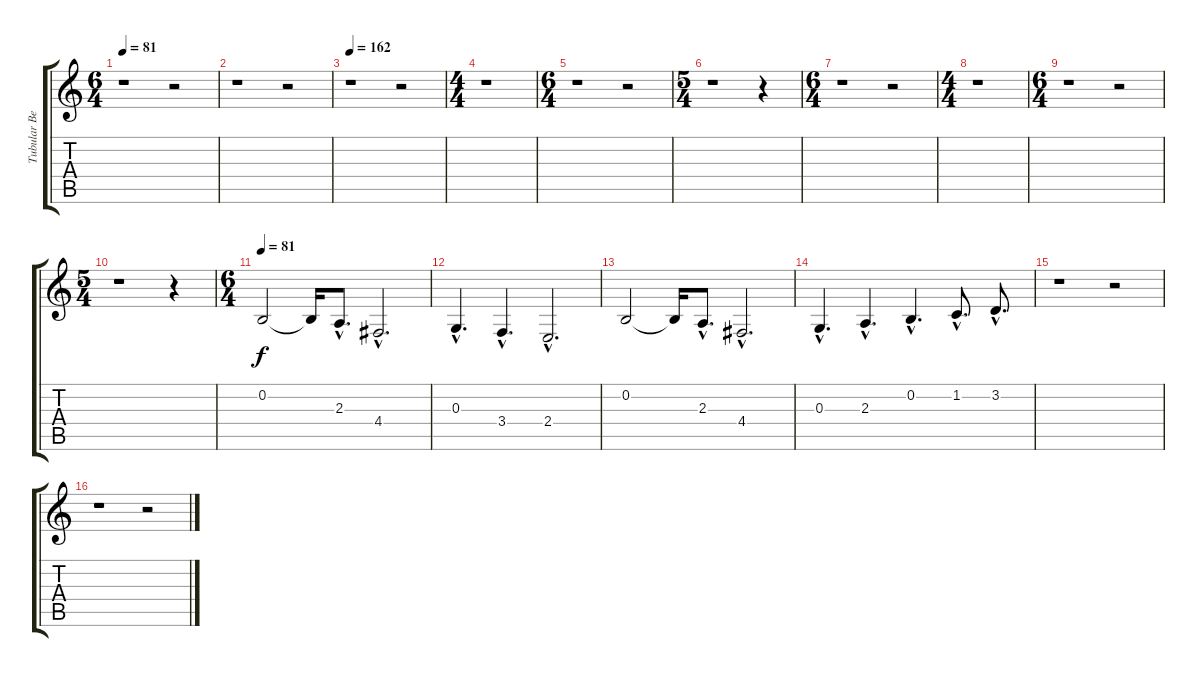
\track ("Tubular Bells" "Tubular Be") {instrument tubularbells}
\staff {score tabs}
\tuning (E4 B3 G3 D3 A2 E2) {hide}
\ts (6 4)
\tempo 81
\clef g2
\ks c
r.1{dy f} r.2 |
r.1 r.2 |
\tempo 162
r.1 r.2 |
\ts (4 4)
r.1 |
\ts (6 4)
r.1 r.2 |
\ts (5 4)
r.1 r.4 |
\ts (6 4)
r.1 r.2 |
\ts (4 4)
r.1 |
\ts (6 4)
r.1 r.2 |
\ts (5 4)
r.1 r.4 |
\ts (6 4)
\tempo 81
0.2.2 0.2{t}.16 2.3{hac}.8{d} 4.4{hac}.2{d} |
0.3{hac}.4{d} 3.4{hac}.4{d} 2.4{hac}.2{d} |
0.2.2 0.2{t}.16 2.3{hac}.8{d} 4.4{hac}.2{d} |
0.3{hac}.4{d} 2.3{hac}.4{d} 0.2{hac}.4{d} 1.2{hac}.8{d} 3.2{hac}.8{d} |
r.1 r.2 |
r.1 r.2
